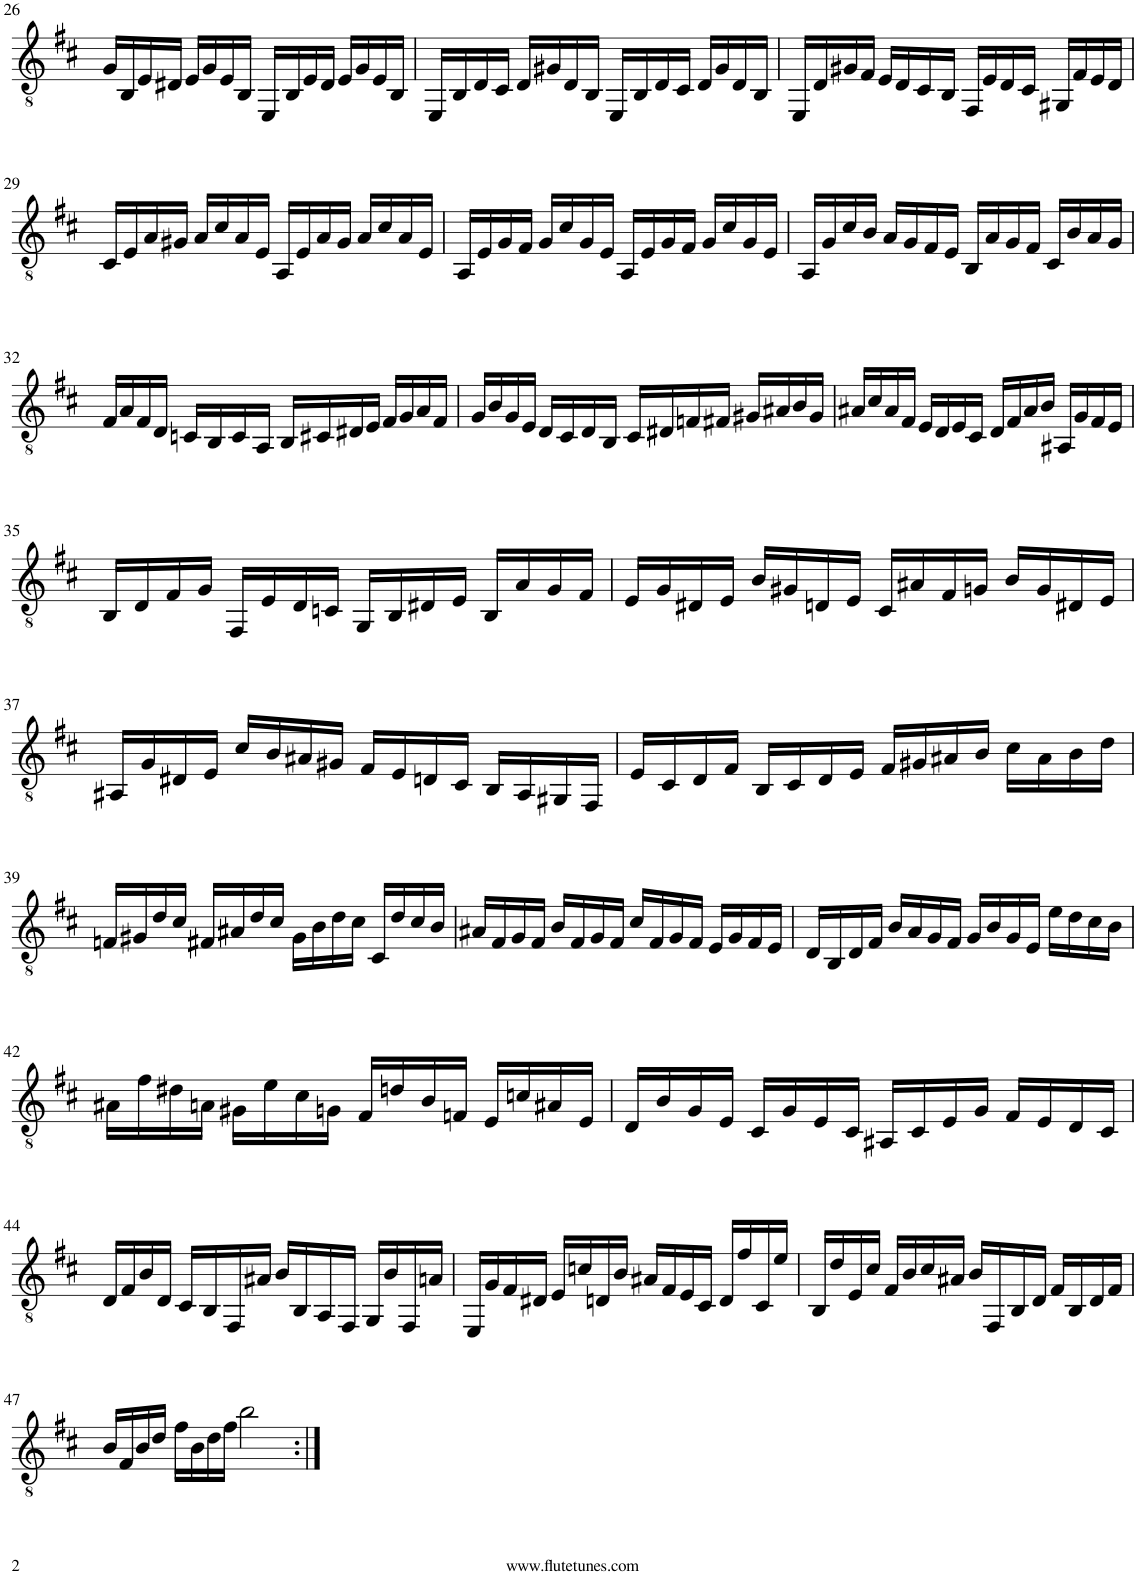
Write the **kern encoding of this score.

**kern
*part1
*staff1
*I"Classical Guitar
*I'Guit.
!!LO:PB:g=z
*clefGv2
*k[f#c#]
*M4/4
=26
16G/LL
16BB/
16E/
16D#X/JJ
16E/LL
16G/
16E/
16BB/JJ
16EE/LL
16BB/
16E/
16D#/JJ
16E/LL
16G/
16E/
16BB/JJ
=27
16EE/LL
16BB/
16D/
16C#/JJ
16D/LL
16G#X/
16D/
16BB/JJ
16EE/LL
16BB/
16D/
16C#/JJ
16D/LL
16G#/
16D/
16BB/JJ
=28
16EE/LL
16D/
16G#X/
16F#/JJ
16E/LL
16D/
16C#/
16BB/JJ
16FF#/LL
16E/
16D/
16C#/JJ
16GG#X/LL
16F#/
16E/
16D/JJ
!!LO:LB:g=z
=29
16C#/LL
16E/
16A/
16G#X/JJ
16A/LL
16c#/
16A/
16E/JJ
16AA/LL
16E/
16A/
16G#/JJ
16A/LL
16c#/
16A/
16E/JJ
=30
16AA/LL
16E/
16G/
16F#/JJ
16G/LL
16c#/
16G/
16E/JJ
16AA/LL
16E/
16G/
16F#/JJ
16G/LL
16c#/
16G/
16E/JJ
=31
16AA/LL
16G/
16c#/
16B/JJ
16A/LL
16G/
16F#/
16E/JJ
16BB/LL
16A/
16G/
16F#/JJ
16C#/LL
16B/
16A/
16G/JJ
!!LO:LB:g=z
=32
16F#/LL
16A/
16F#/
16D/JJ
16Cn/LL
16BB/
16C/
16AA/JJ
16BB/LL
16C#X/
16D#X/
16E/JJ
16F#/LL
16G/
16A/
16F#/JJ
=33
16G/LL
16B/
16G/
16E/JJ
16D/LL
16C#/
16D/
16BB/JJ
16C#/LL
16D#X/
16Fn/
16F#X/JJ
16G#X/LL
16A#X/
16B/
16G#/JJ
=34
16A#X/LL
16c#/
16A#/
16F#/JJ
16E/LL
16D/
16E/
16C#/JJ
16D/LL
16F#/
16A#/
16B/JJ
16AA#X/LL
16G/
16F#/
16E/JJ
!!LO:LB:g=z
=35
16BB/LL
16D/
16F#/
16G/JJ
16FF#/LL
16E/
16D/
16Cn/JJ
16GG/LL
16BB/
16D#X/
16E/JJ
16BB/LL
16A/
16G/
16F#/JJ
=36
16E/LL
16G/
16D#X/
16E/JJ
16B/LL
16G#X/
16Dn/
16E/JJ
16C#/LL
16A#X/
16F#/
16Gn/JJ
16B/LL
16G/
16D#X/
16E/JJ
!!LO:LB:g=z
=37
16AA#X/LL
16G/
16D#X/
16E/JJ
16c#/LL
16B/
16A#X/
16G#X/JJ
16F#/LL
16E/
16Dn/
16C#/JJ
16BB/LL
16AA#/
16GG#X/
16FF#/JJ
=38
16E/LL
16C#/
16D/
16F#/JJ
16BB/LL
16C#/
16D/
16E/JJ
16F#/LL
16G#X/
16A#X/
16B/JJ
16c#\LL
16A#\
16B\
16d\JJ
!!LO:LB:g=z
=39
16Fn/LL
16G#X/
16d/
16c#/JJ
16F#X/LL
16A#X/
16d/
16c#/JJ
16G#\LL
16B\
16d\
16c#\JJ
16C#/LL
16d/
16c#/
16B/JJ
=40
16A#X/LL
16F#/
16G/
16F#/JJ
16B/LL
16F#/
16G/
16F#/JJ
16c#/LL
16F#/
16G/
16F#/JJ
16E/LL
16G/
16F#/
16E/JJ
=41
16D/LL
16BB/
16D/
16F#/JJ
16B/LL
16A/
16G/
16F#/JJ
16G/LL
16B/
16G/
16E/JJ
16e\LL
16d\
16c#\
16B\JJ
!!LO:LB:g=z
=42
16A#X\LL
16f#\
16d#X\
16An\JJ
16G#X\LL
16e\
16c#\
16Gn\JJ
16F#/LL
16dn/
16B/
16Fn/JJ
16E/LL
16cn/
16A#X/
16E/JJ
=43
16D/LL
16B/
16G/
16E/JJ
16C#/LL
16G/
16E/
16C#/JJ
16AA#X/LL
16C#/
16E/
16G/JJ
16F#/LL
16E/
16D/
16C#/JJ
!!LO:LB:g=z
=44
16D/LL
16F#/
16B/
16D/JJ
16C#/LL
16BB/
16FF#/
16A#X/JJ
16B/LL
16BB/
16AA/
16FF#/JJ
16GG/LL
16B/
16FF#/
16An/JJ
=45
16EE/LL
16G/
16F#/
16D#X/JJ
16E/LL
16cn/
16Dn/
16B/JJ
16A#X/LL
16F#/
16E/
16C#/JJ
16D/LL
16f#/
16C#/
16e/JJ
=46
16BB/LL
16d/
16E/
16c#/JJ
16F#/LL
16B/
16c#/
16A#X/JJ
16B/LL
16FF#/
16BB/
16D/JJ
16F#/LL
16BB/
16D/
16F#/JJ
!!LO:LB:g=z
=47
16B/LL
16F#/
16B/
16d/JJ
16f#\LL
16B\
16d\
16f#\JJ
2b\
=:|!
*-
